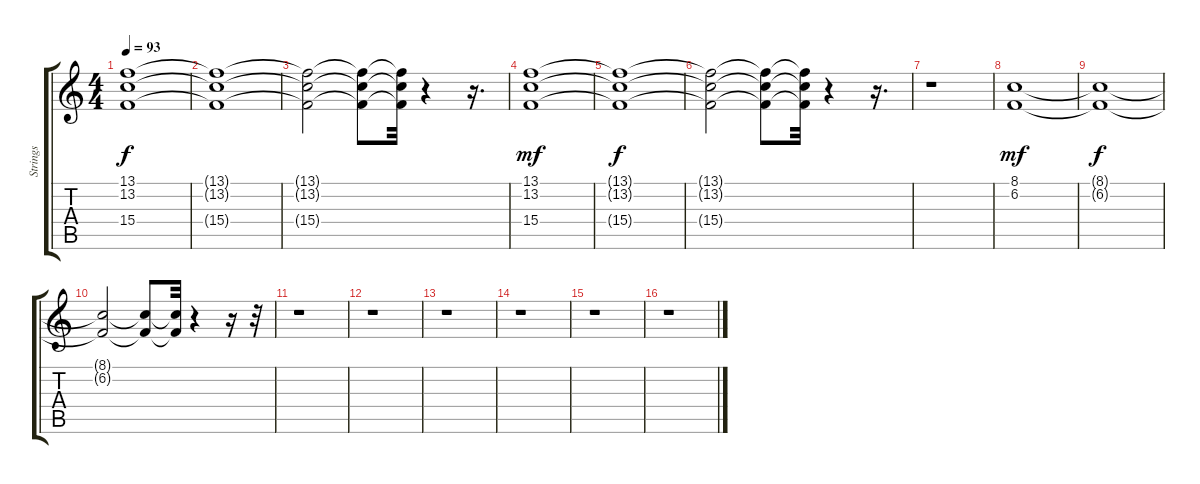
\track ("Strings" "Strings") {instrument stringensemble1}
\staff {score tabs}
\tuning (E4 B3 G3 D3 A2 E2) {hide}
\ts (4 4)
\tempo 93
\clef g2
\ks c
(13.1{t} 13.2{t} 15.4{t}).1{dy f} |
(13.1{t} 13.2{t} 15.4{t}).1 |
(13.1{t} 13.2{t} 15.4{t}).2 (13.1{t} 13.2{t} 15.4{t}).8 (13.1{t} 13.2{t} 15.4{t}).32 r.4 r.16{d} |
(13.1 13.2 15.4).1{dy mf} |
(13.1{t} 13.2{t} 15.4{t}).1{dy f} |
(13.1{t} 13.2{t} 15.4{t}).2 (13.1{t} 13.2{t} 15.4{t}).8 (13.1{t} 13.2{t} 15.4{t}).32 r.4 r.16{d} |
r.1 |
(8.1 6.2).1{dy mf} |
(8.1{t} 6.2{t}).1{dy f} |
(8.1{t} 6.2{t}).2 (8.1{t} 6.2{t}).8 (8.1{t} 6.2{t}).32 r.4 r.16 r.32 |
r.1 |
r.1 |
r.1 |
r.1 |
r.1 |
r.1
